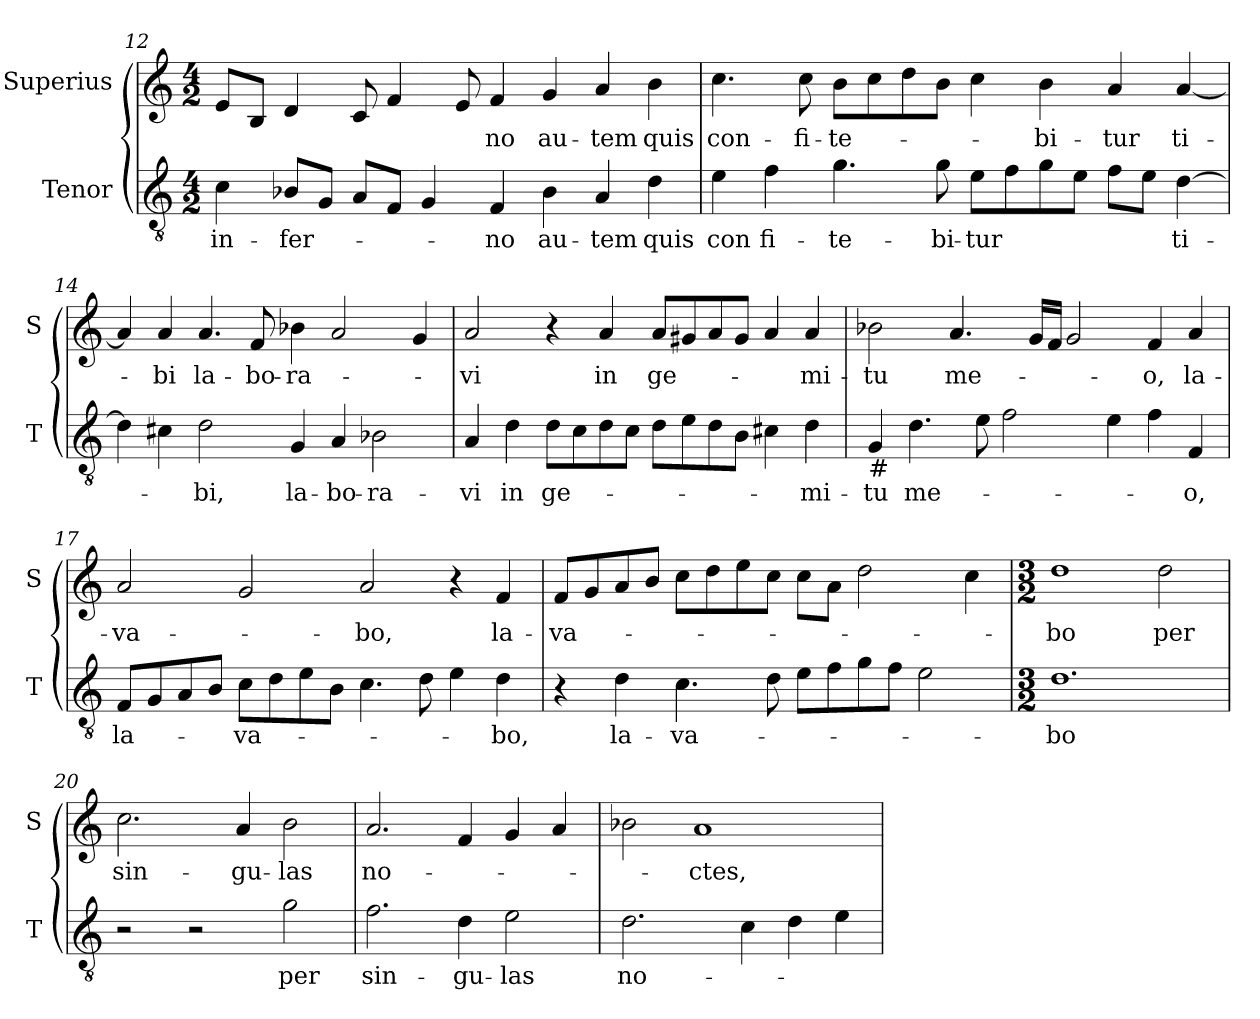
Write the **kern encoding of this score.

**kern	**text	**kern	**text
*part2	*part2	*part1	*part1
*staff2	*staff2	*staff1	*staff1
*I"Tenor	*	*I"Superius	*
*I'T	*	*I'S	*
!!LO:LB:g=z
*clefGv2	*	*clefG2	*
*k[]	*	*k[]	*
*C:	*	*C:	*
*M4/2	*	*M4/2	*
=12	=12	=12	=12
!	!LO:LY:b	!	!
4c\	in-	8e/L	.
.	.	8B/J	.
!	!LO:LY:b	!	!
8B-X/L	-fer-	4d/	.
8G/J	.	.	.
8A/L	.	8c/	.
8F/J	.	4f/	.
4G/	.	.	.
.	.	8e/	.
!	!LO:LY:b	!	!LO:LY:b
4F/	-no	4f/	-no
!	!LO:LY:b	!	!LO:LY:b
4B-\	au-	4g/	au-
!	!LO:LY:b	!	!LO:LY:b
4A/	-tem	4a/	-tem
!	!LO:LY:b	!	!LO:LY:b
4d\	quis	4b\	quis
=13	=13	=13	=13
!	!LO:LY:b	!	!LO:LY:b
4e\	con	4.cc\	con-
!	!LO:LY:b	!	!
4f\	fi-	.	.
!	!	!	!LO:LY:b
.	.	8cc\	-fi-
!	!LO:LY:b	!	!LO:LY:b
4.g\	-te-	8b\L	-te-
.	.	8cc\	.
.	.	8dd\	.
!	!LO:LY:b	!	!
8g\	-bi-	8b\J	.
!	!LO:LY:b	!	!
8e\L	-tur	4cc\	.
8f\	.	.	.
!	!	!	!LO:LY:b
8g\	.	4b\	-bi-
8e\J	.	.	.
!	!	!	!LO:LY:b
8f\L	.	4a/	-tur
8e\J	.	.	.
!	!LO:LY:b	!	!LO:LY:b
[4d\	ti-	[4a/	ti-
=14	=14	=14	=14
4d\]	.	4a/]	.
!	!	!	!LO:LY:b
4c#X\	.	4a/	-bi
!	!LO:LY:b	!	!LO:LY:b
2d\	-bi,	4.a/	la-
!	!	!	!LO:LY:b
.	.	8f/	-bo-
!	!LO:LY:b	!	!LO:LY:b
4G/	la-	4b-X\	-ra-
!	!LO:LY:b	!	!
4A/	-bo-	2a/	.
!	!LO:LY:b	!	!
2B-X\	-ra-	.	.
.	.	4g/	.
!!LO:PB:g=z
=15	=15	=15	=15
!	!LO:LY:b	!	!LO:LY:b
4A/	-vi	2a/	-vi
!	!LO:LY:b	!	!
4d\	in	.	.
!	!LO:LY:b	!	!
8d\L	ge-	4r	.
8c\	.	.	.
!	!	!	!LO:LY:b
8d\	.	4a/	in
8c\J	.	.	.
!	!	!	!LO:LY:b
8d\L	.	8a/L	ge-
8e\	.	8g#X/	.
8d\	.	8a/	.
8B\J	.	8g#/J	.
4c#X\	.	4a/	.
!	!LO:LY:b	!	!LO:LY:b
4d\	-mi-	4a/	-mi-
=16	=16	=16	=16
!LO:TX:b:t=#	!	!	!
!	!LO:LY:b	!	!LO:LY:b
4G/	-tu	2b-X\	-tu
!	!LO:LY:b	!	!
4.d\	me-	.	.
!	!	!	!LO:LY:b
.	.	4.a/	me-
8e\	.	.	.
2f\	.	.	.
.	.	16g/LL	.
.	.	16f/JJ	.
.	.	2g/	.
4e\	.	.	.
!	!	!	!LO:LY:b
4f\	.	4f/	-o,
!	!LO:LY:b	!	!LO:LY:b
4F/	-o,	4a/	la-
=17	=17	=17	=17
!	!LO:LY:b	!	!LO:LY:b
8F/L	la-	2a/	-va-
8G/	.	.	.
8A/	.	.	.
8B/J	.	.	.
!	!LO:LY:b	!	!
8c\L	-va-	2g/	.
8d\	.	.	.
8e\	.	.	.
8B\J	.	.	.
!	!	!	!LO:LY:b
4.c\	.	2a/	-bo,
8d\	.	.	.
4e\	.	4r	.
!	!LO:LY:b	!	!LO:LY:b
4d\	-bo,	4f/	la-
!!LO:LB:g=z
=18	=18	=18	=18
!	!	!	!LO:LY:b
4r	.	8f/L	-va-
.	.	8g/	.
!	!LO:LY:b	!	!
4d\	la-	8a/	.
.	.	8b/J	.
!	!LO:LY:b	!	!
4.c\	-va-	8cc\L	.
.	.	8dd\	.
.	.	8ee\	.
8d\	.	8cc\J	.
8e\L	.	8cc\L	.
8f\	.	8a\J	.
8g\	.	2dd\	.
8f\J	.	.	.
2e\	.	.	.
.	.	4cc\	.
=19	=19	=19	=19
*M3/2	*	*M3/2	*
!	!LO:LY:b	!	!LO:LY:b
1.d	-bo	1dd	-bo
!	!	!	!LO:LY:b
.	.	2dd\	per
=20	=20	=20	=20
!	!	!	!LO:LY:b
2r	.	2.cc\	sin-
2r	.	.	.
!	!	!	!LO:LY:b
.	.	4a/	-gu-
!	!LO:LY:b	!	!LO:LY:b
2g\	per	2b\	-las
=21	=21	=21	=21
!	!LO:LY:b	!	!LO:LY:b
2.f\	sin-	2.a/	no-
!	!LO:LY:b	!	!
4d\	-gu-	4f/	.
!	!LO:LY:b	!	!
2e\	-las	4g/	.
.	.	4a/	.
!!LO:LB:g=z
=22	=22	=22	=22
!	!LO:LY:b	!	!
2.d\	no-	2b-X\	.
!	!	!	!LO:LY:b
.	.	1a	-ctes,
4c\	.	.	.
4d\	.	.	.
4e\	.	.	.
=	=	=	=
*-	*-	*-	*-
